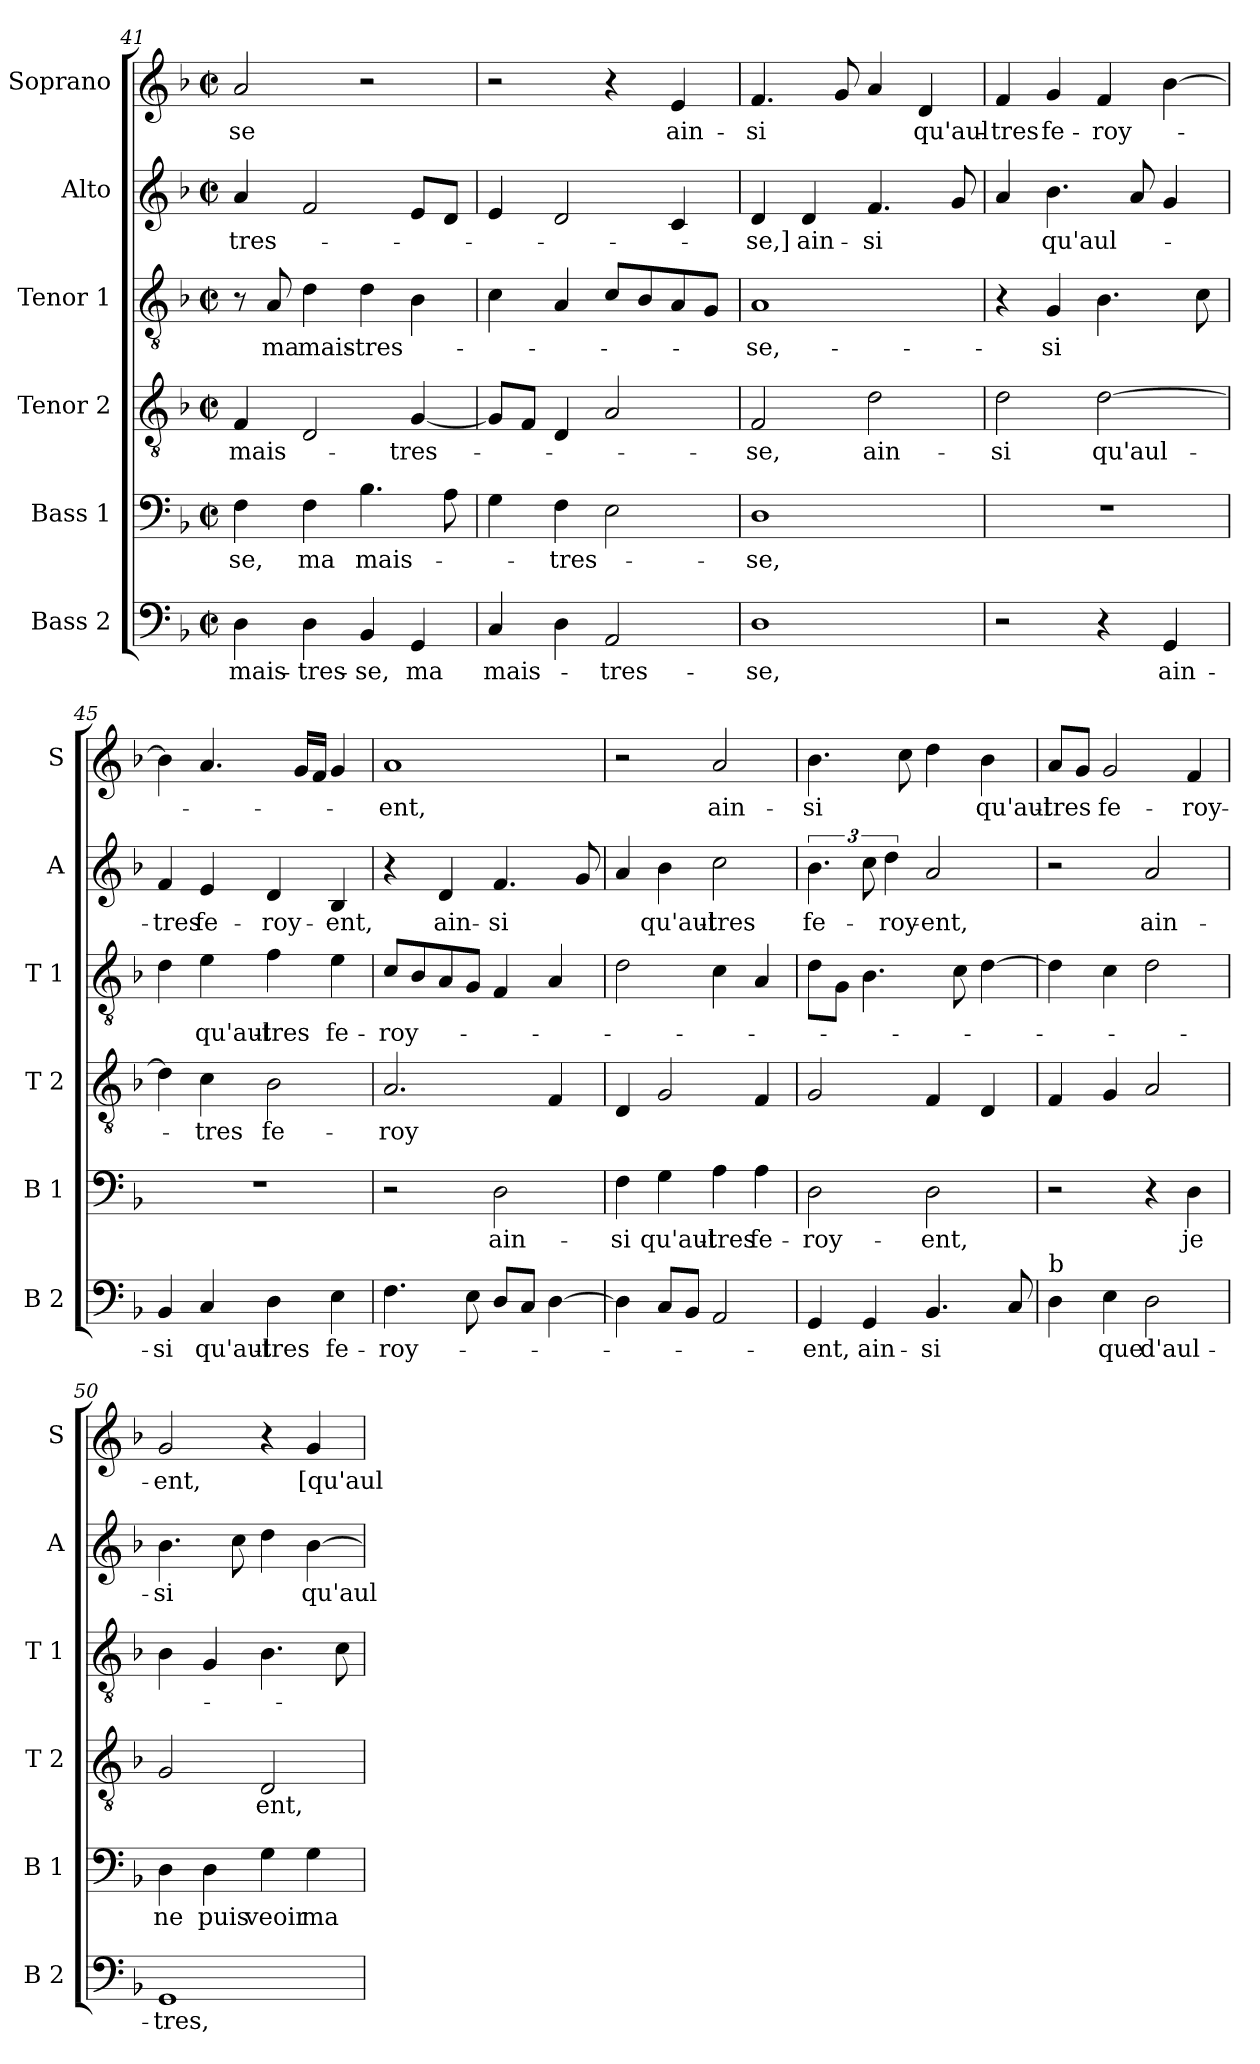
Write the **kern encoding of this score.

**kern	**text	**kern	**text	**kern	**text	**kern	**text	**kern	**text	**kern	**text
*part6	*part6	*part5	*part5	*part4	*part4	*part3	*part3	*part2	*part2	*part1	*part1
*staff6	*staff6	*staff5	*staff5	*staff4	*staff4	*staff3	*staff3	*staff2	*staff2	*staff1	*staff1
*I"Bass 2	*	*I"Bass 1	*	*I"Tenor 2	*	*I"Tenor 1	*	*I"Alto	*	*I"Soprano	*
*I'B 2	*	*I'B 1	*	*I'T 2	*	*I'T 1	*	*I'A	*	*I'S	*
*clefF4	*	*clefF4	*	*clefGv2	*	*clefGv2	*	*clefG2	*	*clefG2	*
*k[b-]	*	*k[b-]	*	*k[b-]	*	*k[b-]	*	*k[b-]	*	*k[b-]	*
*F:	*	*F:	*	*F:	*	*F:	*	*F:	*	*F:	*
*M2/2	*	*M2/2	*	*M2/2	*	*M2/2	*	*M2/2	*	*M2/2	*
*met(c|)	*	*met(c|)	*	*met(c|)	*	*met(c|)	*	*met(c|)	*	*met(c|)	*
=41	=41	=41	=41	=41	=41	=41	=41	=41	=41	=41	=41
4D\	mais-	4F\	-se,	4F/	mais-	8r	.	4a/	-tres-	2a/	-se
.	.	.	.	.	.	8A/	ma	.	.	.	.
4D\	-tres-	4F\	ma	2D/	.	4d\	mais-	2f/	.	.	.
4BB-/	-se,	4.B-\	mais-	.	.	4d\	-tres-	.	.	2r	.
4GG/	ma	.	.	[4G/	-tres-	4B-\	.	8e/L	.	.	.
.	.	8A\	.	.	.	.	.	8d/J	.	.	.
!!LO:LB:g=z
=42	=42	=42	=42	=42	=42	=42	=42	=42	=42	=42	=42
4C/	mais-	4G\	.	8G/L]	.	4c\	.	4e/	.	2r	.
.	.	.	.	8F/J	.	.	.	.	.	.	.
4D\	.	4F\	-tres-	4D/	.	4A/	.	2d/	.	.	.
2AA/	-tres-	2E\	.	2A/	.	8c/L	.	.	.	4r	.
.	.	.	.	.	.	8B-/	.	.	.	.	.
.	.	.	.	.	.	8A/	.	4c/	.	4e/	ain-
.	.	.	.	.	.	8G/J	.	.	.	.	.
=43	=43	=43	=43	=43	=43	=43	=43	=43	=43	=43	=43
1D	-se,	1D	-se,	2F/	-se,	1A	-se,-	4d/	-se,]	4.f/	-si
.	.	.	.	.	.	.	.	4d/	ain-	.	.
.	.	.	.	.	.	.	.	.	.	8g/	.
.	.	.	.	2d\	ain-	.	.	4.f/	-si	4a/	.
.	.	.	.	.	.	.	.	.	.	4d/	qu'aul-
.	.	.	.	.	.	.	.	8g/	.	.	.
=44	=44	=44	=44	=44	=44	=44	=44	=44	=44	=44	=44
2r	.	1r	.	2d\	-si	4r	-ain-	4a/	.	4f/	-tres
.	.	.	.	.	.	4G/	-si	4.b-\	qu'aul-	4g/	fe-
4r	.	.	.	[2d\	qu'aul-	4.B-\	.	.	.	4f/	-roy-
.	.	.	.	.	.	.	.	8a/	.	.	.
4GG/	ain-	.	.	.	.	.	.	4g/	.	[4b-\	.
.	.	.	.	.	.	8c\	.	.	.	.	.
=45	=45	=45	=45	=45	=45	=45	=45	=45	=45	=45	=45
4BB-/	-si	1r	.	4d\]	.	4d\	.	4f/	-tres	4b-\]	.
4C/	qu'aul-	.	.	4c\	-tres	4e\	qu'aul-	4e/	fe-	4.a/	.
4D\	-tres	.	.	2B-\	fe-	4f\	-tres	4d/	-roy-	.	.
.	.	.	.	.	.	.	.	.	.	16g/LL	.
.	.	.	.	.	.	.	.	.	.	16f/JJ	.
4E\	fe-	.	.	.	.	4e\	fe-	4B-/	-ent,	4g/	.
=46	=46	=46	=46	=46	=46	=46	=46	=46	=46	=46	=46
4.F\	-roy-	2r	.	2.A/	-roy	8c/L	-roy-	4r	.	1a	-ent,
.	.	.	.	.	.	8B-/	.	.	.	.	.
.	.	.	.	.	.	8A/	.	4d/	ain-	.	.
8E\	.	.	.	.	.	8G/J	.	.	.	.	.
8D/L	.	2D\	ain-	.	.	4F/	.	4.f/	-si	.	.
8C/J	.	.	.	.	.	.	.	.	.	.	.
[4D\	.	.	.	4F/	.	4A/	.	.	.	.	.
.	.	.	.	.	.	.	.	8g/	.	.	.
=47	=47	=47	=47	=47	=47	=47	=47	=47	=47	=47	=47
4D\]	.	4F\	-si	4D/	.	2d\	.	4a/	.	2r	.
8C/L	.	4G\	qu'aul-	2G/	.	.	.	4b-\	qu'aul-	.	.
8BB-/J	.	.	.	.	.	.	.	.	.	.	.
2AA/	.	4A\	-tres	.	.	4c\	.	2cc\	-tres	2a/	ain-
.	.	4A\	fe-	4F/	.	4A/	.	.	.	.	.
!!LO:PB:g=z
=48	=48	=48	=48	=48	=48	=48	=48	=48	=48	=48	=48
4GG/	-ent,	2D\	-roy-	2G/	.	8d\L	.	6.b-\	fe-	4.b-\	-si
.	.	.	.	.	.	8G\J	.	.	.	.	.
4GG/	ain-	.	.	.	.	4.B-\	.	12cc\	.	.	.
.	.	.	.	.	.	.	.	6dd\	-roy-	.	.
.	.	.	.	.	.	.	.	.	.	8cc\	.
4.BB-/	-si	2D\	-ent,	4F/	.	.	.	2a/	-ent,	4dd\	.
.	.	.	.	.	.	8c\	.	.	.	.	.
.	.	.	.	4D/	.	[4d\	.	.	.	4b-\	qu'aul-
8C/	.	.	.	.	.	.	.	.	.	.	.
=49	=49	=49	=49	=49	=49	=49	=49	=49	=49	=49	=49
!LO:TX:a:t=b	!	!	!	!	!	!	!	!	!	!	!
4D\	.	2r	.	4F/	.	4d\]	.	2r	.	8a/L	-tres
.	.	.	.	.	.	.	.	.	.	8g/J	.
4E\	que	.	.	4G/	.	4c\	.	.	.	2g/	fe-
2D\	d'aul-	4r	.	2A/	.	2d\	.	2a/	ain-	.	.
.	.	4D\	je	.	.	.	.	.	.	4f/	-roy-
=50	=50	=50	=50	=50	=50	=50	=50	=50	=50	=50	=50
1GG	-tres,	4D\	ne	2G/	.	4B-\	.	4.b-\	-si	2g/	-ent,
.	.	4D\	puis	.	.	4G/	.	.	.	.	.
.	.	.	.	.	.	.	.	8cc\	.	.	.
.	.	4G\	veoir	2D/	ent,	4.B-\	.	4dd\	.	4r	.
.	.	4G\	ma	.	.	.	.	[4b-\	qu'aul-	4g/	[qu'aul-
.	.	.	.	.	.	8c\	.	.	.	.	.
=	=	=	=	=	=	=	=	=	=	=	=
*-	*-	*-	*-	*-	*-	*-	*-	*-	*-	*-	*-
